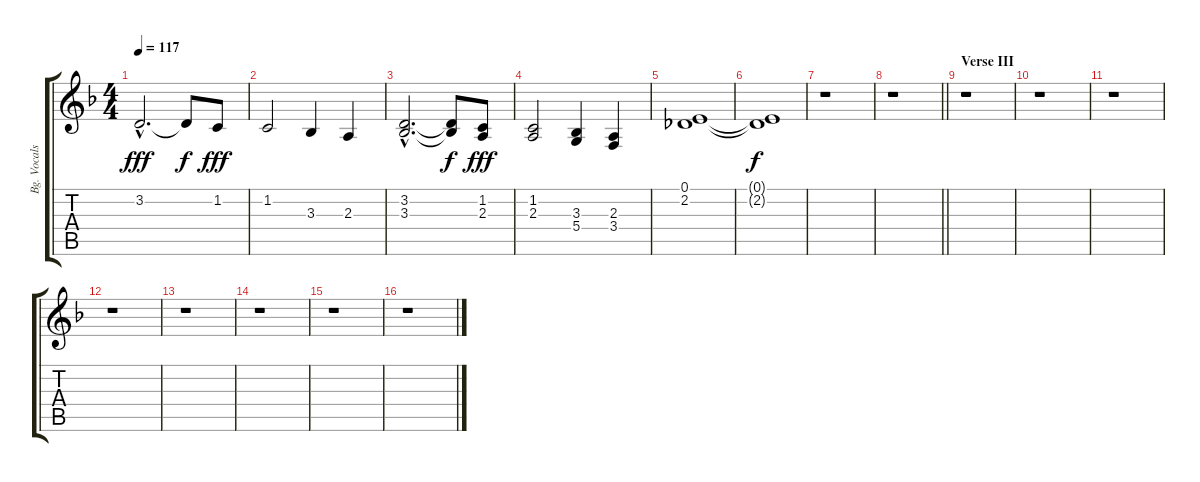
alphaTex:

\track ("Bg. Vocals" "Bg. Vocals") {instrument choiraahs}
\staff {score tabs}
\tuning (E4 B3 G3 D3 A2 E2) {hide}
\ts (4 4)
\tempo 117
\clef g2
\ks f
3.2{hac}.2{d dy fff} 3.2{t}.8{dy f} 1.2.8{dy fff} |
1.2.2 3.3.4 2.3.4 |
(3.2{hac} 3.3{hac}).2{d} (3.2{t} 3.3{t}).8{dy f} (1.2 2.3).8{dy fff} |
(1.2 2.3).2 (3.3 5.4).4 (2.3 3.4).4 |
(0.1 2.2).1 |
(0.1{t} 2.2{t}).1{dy f} |
r.1 |
\barLineRight lightlight
r.1 |
\section ("" "Verse III")
r.1 |
r.1 |
r.1 |
r.1 |
r.1 |
r.1 |
r.1 |
r.1
